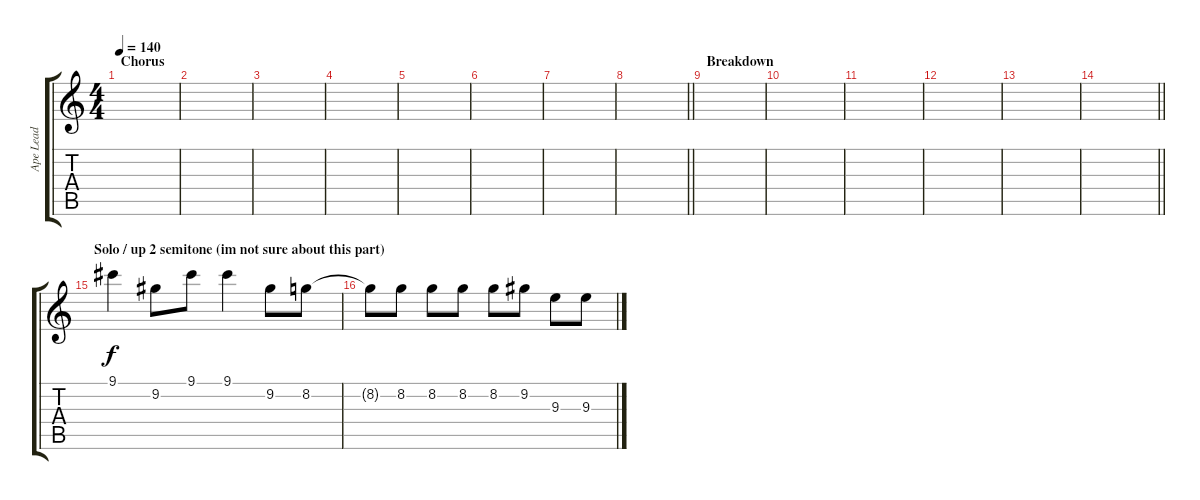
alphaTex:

\track ("Ape Lead" "Ape Lead") {instrument distortionguitar}
\staff {score tabs}
\tuning (E4 B3 G3 D3 A2 E2) {hide}
\ts (4 4)
\section ("" "Chorus")
\tempo 140
\clef g2
\ks c
|
|
|
|
|
|
|
\barLineRight lightlight
|
\section ("" "Breakdown")
|
|
|
|
|
\barLineRight lightlight
|
\section ("" "Solo / up 2 semitone (im not sure about this part)")
9.1.4{volume 16 instrument distortionguitar} 9.2.8 9.1.8 9.1.4 9.2.8 8.2.8 |
8.2{t}.8 8.2.8 8.2.8 8.2.8 8.2.8 9.2.8 9.3.8 9.3.8
